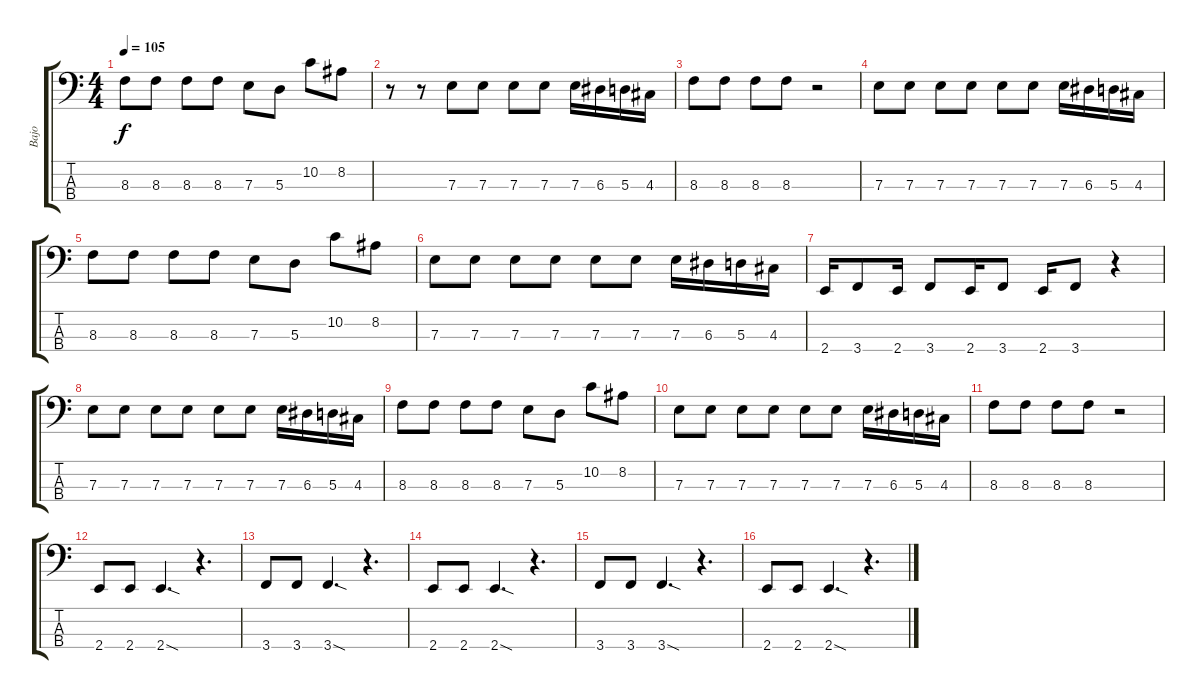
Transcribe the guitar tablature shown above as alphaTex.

\track ("Bajo" "Bajo") {instrument electricbasspick}
\staff {score tabs}
\tuning (G2 D2 A1 D1) {hide}
\ts (4 4)
\tempo 105
\clef f4
\ks c
8.3.8{dy f} 8.3.8 8.3.8 8.3.8 7.3.8 5.3.8 10.2.8 8.2.8 |
r.8 r.8 7.3.8 7.3.8 7.3.8 7.3.8 7.3.16 6.3.16 5.3.16 4.3.16 |
8.3.8 8.3.8 8.3.8 8.3.8 r.2 |
7.3.8 7.3.8 7.3.8 7.3.8 7.3.8 7.3.8 7.3.16 6.3.16 5.3.16 4.3.16 |
8.3.8 8.3.8 8.3.8 8.3.8 7.3.8 5.3.8 10.2.8 8.2.8 |
7.3.8 7.3.8 7.3.8 7.3.8 7.3.8 7.3.8 7.3.16 6.3.16 5.3.16 4.3.16 |
2.4.16 3.4.8 2.4.16 3.4.8 2.4.16 3.4.8 2.4.16 3.4.8 r.4 |
7.3.8 7.3.8 7.3.8 7.3.8 7.3.8 7.3.8 7.3.16 6.3.16 5.3.16 4.3.16 |
8.3.8 8.3.8 8.3.8 8.3.8 7.3.8 5.3.8 10.2.8 8.2.8 |
7.3.8 7.3.8 7.3.8 7.3.8 7.3.8 7.3.8 7.3.16 6.3.16 5.3.16 4.3.16 |
8.3.8 8.3.8 8.3.8 8.3.8 r.2 |
2.4.8 2.4.8 2.4{sod}.4{d} r.4{d} |
3.4.8 3.4.8 3.4{sod}.4{d} r.4{d} |
2.4.8 2.4.8 2.4{sod}.4{d} r.4{d} |
3.4.8 3.4.8 3.4{sod}.4{d} r.4{d} |
2.4.8 2.4.8 2.4{sod}.4{d} r.4{d}
